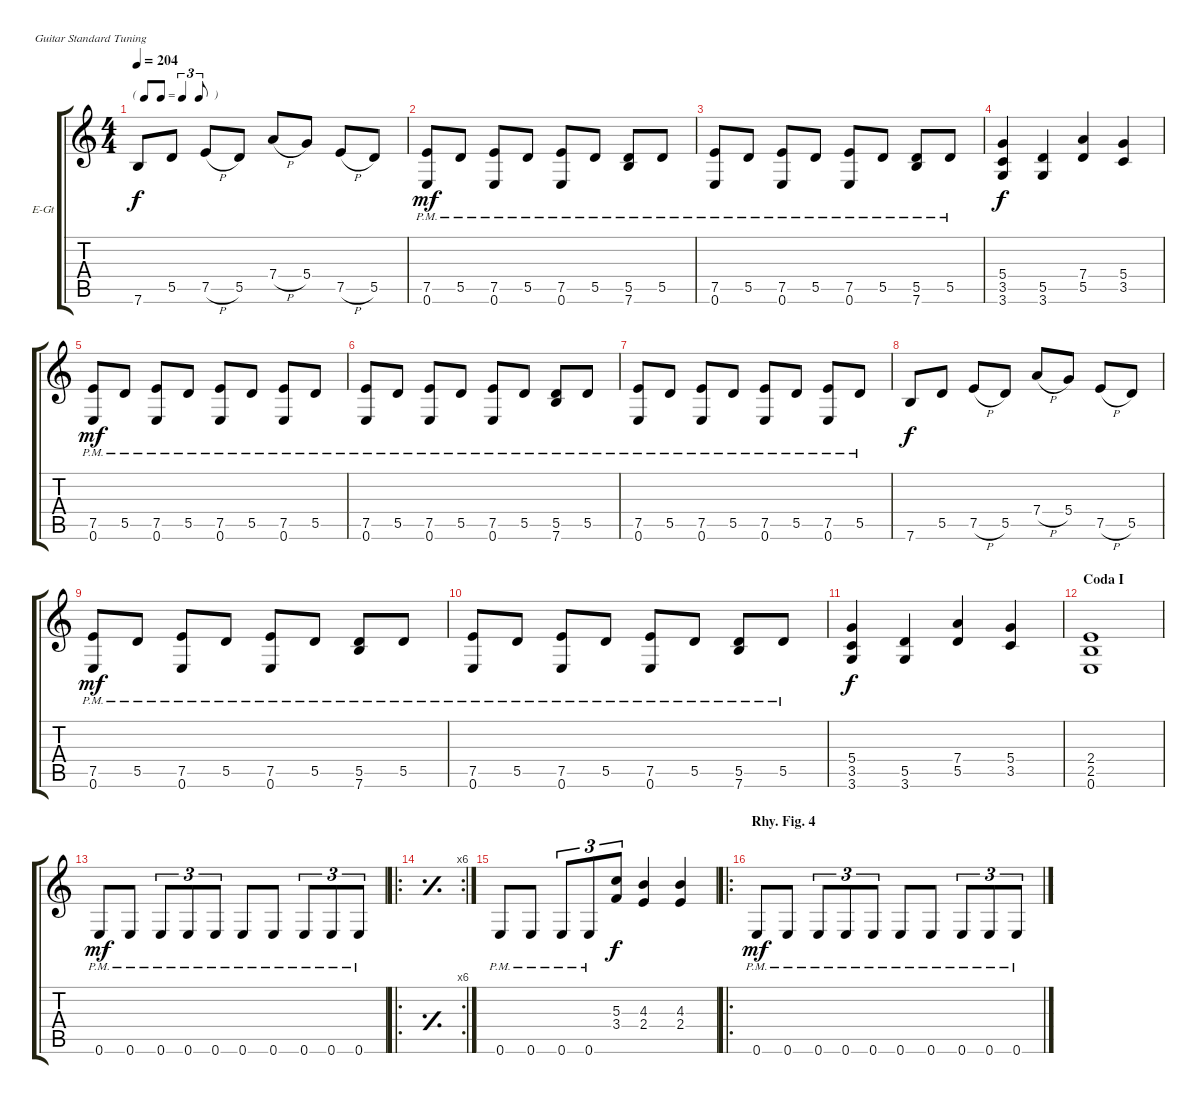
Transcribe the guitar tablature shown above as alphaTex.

\bracketExtendMode groupsimilarinstruments
\firstSystemTrackNameOrientation horizontal
\otherSystemsTrackNameOrientation horizontal
\track ("Gtr I Rhytm" "E-Gt") {instrument overdrivenguitar}
\staff {score tabs}
\tuning (E4 B3 G3 D3 A2 E2)
\ts (4 4)
\tf triplet8th
\tempo 204
\clef g2
\ks c
7.6.8{dy f} 5.5.8 7.5{h}.8 5.5.8 7.4{h}.8 5.4.8 7.5{h}.8 5.5.8 |
(7.5{pm} 0.6{pm}).8{dy mf} 5.5{pm}.8 (7.5{pm} 0.6{pm}).8 5.5{pm}.8 (7.5{pm} 0.6{pm}).8 5.5{pm}.8 (5.5{pm} 7.6{pm}).8 5.5{pm}.8 |
(7.5{pm} 0.6{pm}).8 5.5{pm}.8 (7.5{pm} 0.6{pm}).8 5.5{pm}.8 (7.5{pm} 0.6{pm}).8 5.5{pm}.8 (5.5{pm} 7.6{pm}).8 5.5{pm}.8 |
(5.4 3.5 3.6).4{dy f} (5.5 3.6).4 (7.4 5.5).4 (5.4 3.5).4 |
(7.5{pm} 0.6{pm}).8{dy mf} 5.5{pm}.8 (7.5{pm} 0.6{pm}).8 5.5{pm}.8 (7.5{pm} 0.6{pm}).8 5.5{pm}.8 (7.5{pm} 0.6{pm}).8 5.5{pm}.8 |
(7.5{pm} 0.6{pm}).8 5.5{pm}.8 (7.5{pm} 0.6{pm}).8 5.5{pm}.8 (7.5{pm} 0.6{pm}).8 5.5{pm}.8 (5.5{pm} 7.6{pm}).8 5.5{pm}.8 |
(7.5{pm} 0.6{pm}).8 5.5{pm}.8 (7.5{pm} 0.6{pm}).8 5.5{pm}.8 (7.5{pm} 0.6{pm}).8 5.5{pm}.8 (7.5{pm} 0.6{pm}).8 5.5{pm}.8 |
7.6.8{dy f} 5.5.8 7.5{h}.8 5.5.8 7.4{h}.8 5.4.8 7.5{h}.8 5.5.8 |
(7.5{pm} 0.6{pm}).8{dy mf} 5.5{pm}.8 (7.5{pm} 0.6{pm}).8 5.5{pm}.8 (7.5{pm} 0.6{pm}).8 5.5{pm}.8 (5.5{pm} 7.6{pm}).8 5.5{pm}.8 |
(7.5{pm} 0.6{pm}).8 5.5{pm}.8 (7.5{pm} 0.6{pm}).8 5.5{pm}.8 (7.5{pm} 0.6{pm}).8 5.5{pm}.8 (5.5{pm} 7.6{pm}).8 5.5{pm}.8 |
(5.4 3.5 3.6).4{dy f} (5.5 3.6).4 (7.4 5.5).4 (5.4 3.5).4 |
\section ("" "Coda I")
(2.4 2.5 0.6).1 |
0.6{pm}.8{dy mf} 0.6{pm}.8 0.6{pm}.8{tu (3 2)} 0.6{pm}.8{tu (3 2)} 0.6{pm}.8{tu (3 2)} 0.6{pm}.8 0.6{pm}.8 0.6{pm}.8{tu (3 2)} 0.6{pm}.8{tu (3 2)} 0.6{pm}.8{tu (3 2)} |
\ro
\rc 6
\simile simple
|
\simile none
0.6{pm}.8 0.6{pm}.8 0.6{pm}.8{tu (3 2)} 0.6{pm}.8{tu (3 2)} (5.3 3.4).8{tu (3 2) dy f} (4.3 2.4).4 (4.3 2.4).4 |
\ro
\section ("" "Rhy. Fig. 4")
0.6{pm}.8{dy mf} 0.6{pm}.8 0.6{pm}.8{tu (3 2)} 0.6{pm}.8{tu (3 2)} 0.6{pm}.8{tu (3 2)} 0.6{pm}.8 0.6{pm}.8 0.6{pm}.8{tu (3 2)} 0.6{pm}.8{tu (3 2)} 0.6{pm}.8{tu (3 2)}
